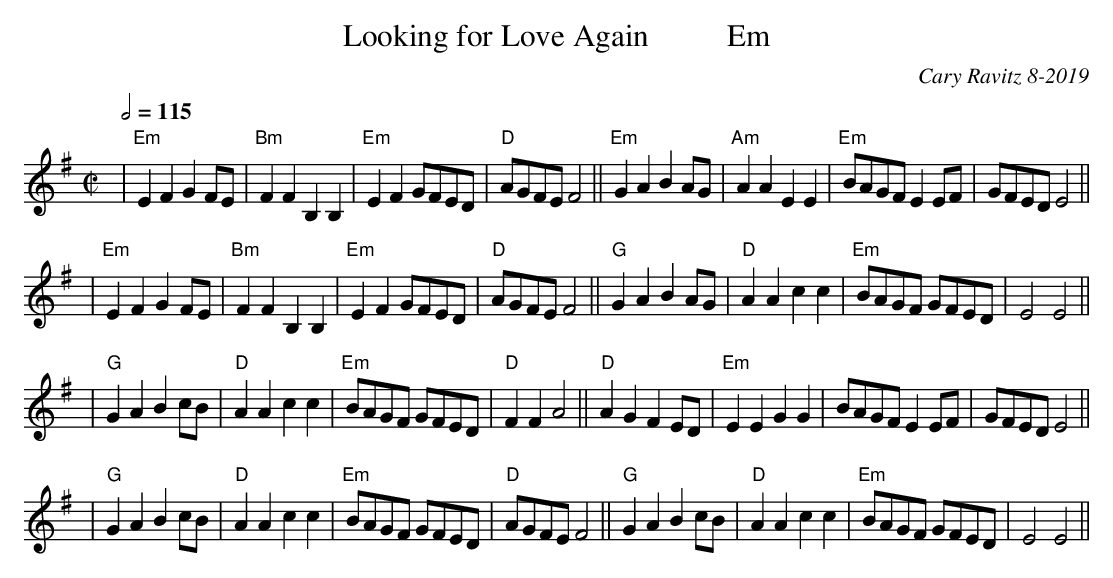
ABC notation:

X:1
T: Looking for Love Again          Em
C: Cary Ravitz 8-2019
M: C|
L: 1/8
Q: 1/2=115
K: Em
| "Em"E2 F2 G2 FE | "Bm" F2 F2 B,2 B,2 | "Em"E2 F2 GFED | "D"AGFE F4 || "Em"G2 A2 B2 AG | "Am"A2 A2 E2 E2 | "Em"BAGF E2 EF |GFED E4 ||
| "Em"E2 F2 G2 FE | "Bm" F2 F2 B,2 B,2 | "Em"E2 F2 GFED | "D"AGFE F4 || "G"G2 A2 B2 AG | "D"A2 A2 c2 c2 | "Em"BAGF GFED |E4 E4 ||
| "G"G2 A2 B2 cB | "D" A2 A2 c2c2| "Em"BAGF GFED | "D"F2F2 A4 || "D"A2 G2 F2 ED | "Em" E2 E2 G2 G2 | BAGF E2 EF | GFED E4 ||
| "G"G2 A2 B2 cB | "D" A2 A2 c2c2 | "Em"BAGF GFED | "D"AGFE F4 || "G"G2 A2 B2 cB | "D"A2 A2 c2 c2 | "Em"BAGF GFED | E4 E4 ||
